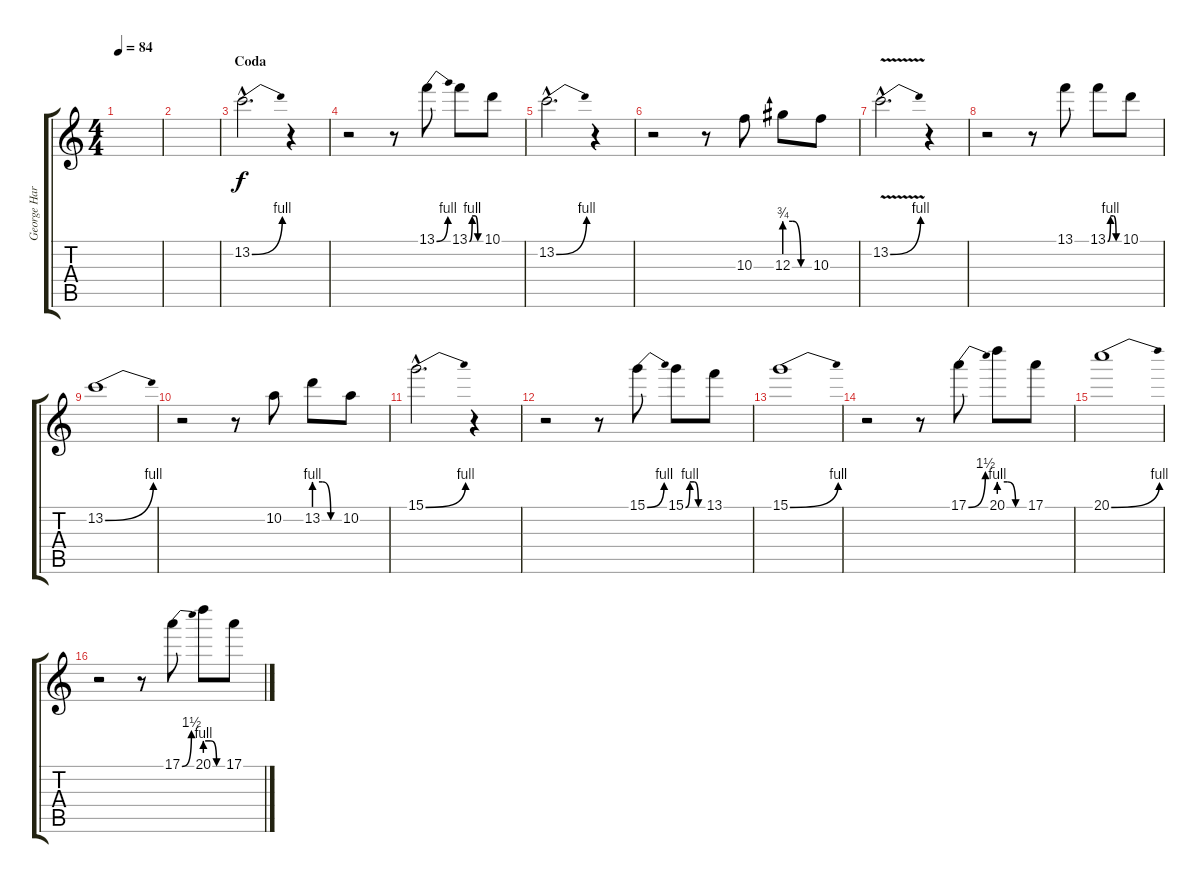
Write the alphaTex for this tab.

\track ("George Harrison (Guitare I) " "George Har") {instrument overdrivenguitar}
\staff {score tabs}
\tuning (E4 B3 G3 D3 A2 E2) {hide}
\ts (4 4)
\tempo 84
\clef g2
\ks c
|
|
\section ("" "Coda")
13.2{be (bend 0 0 60 4) hac}.2{d} r.4 |
r.2 r.8 13.1{be (bend 0 0 60 4)}.8 13.1{be (custom 0 0 15 4 30 4 45 0 60 0)}.8 10.1.8 |
13.2{be (bend 0 0 60 4) hac}.2{d} r.4 |
r.2 r.8 10.3.8 12.3{be (custom 0 3 20 3 40 0 60 0)}.8 10.3.8 |
13.2{be (bend 0 0 60 4) v hac}.2{d} r.4 |
r.2 r.8 13.1.8 13.1{be (custom 0 0 15 4 30 4 45 0 60 0)}.8 10.1.8 |
13.2{be (bend 0 0 60 4)}.1 |
r.2 r.8 10.2.8 13.2{be (custom 0 4 20 4 40 0 60 0)}.8 10.2.8 |
15.1{be (bend 0 0 60 4) hac}.2{d} r.4 |
r.2 r.8 15.1{be (bend 0 0 60 4)}.8 15.1{be (custom 0 0 15 4 30 4 45 0 60 0)}.8 13.1.8 |
15.1{be (bend 0 0 60 4)}.1 |
r.2 r.8 17.1{be (bend 0 0 60 6)}.8 20.1{be (custom 0 4 20 4 40 0 60 0)}.8 17.1.8 |
20.1{be (bend 0 0 60 4)}.1 |
r.2 r.8 17.1{be (bend 0 0 60 6)}.8 20.1{be (custom 0 4 20 4 40 0 60 0)}.8 17.1.8
